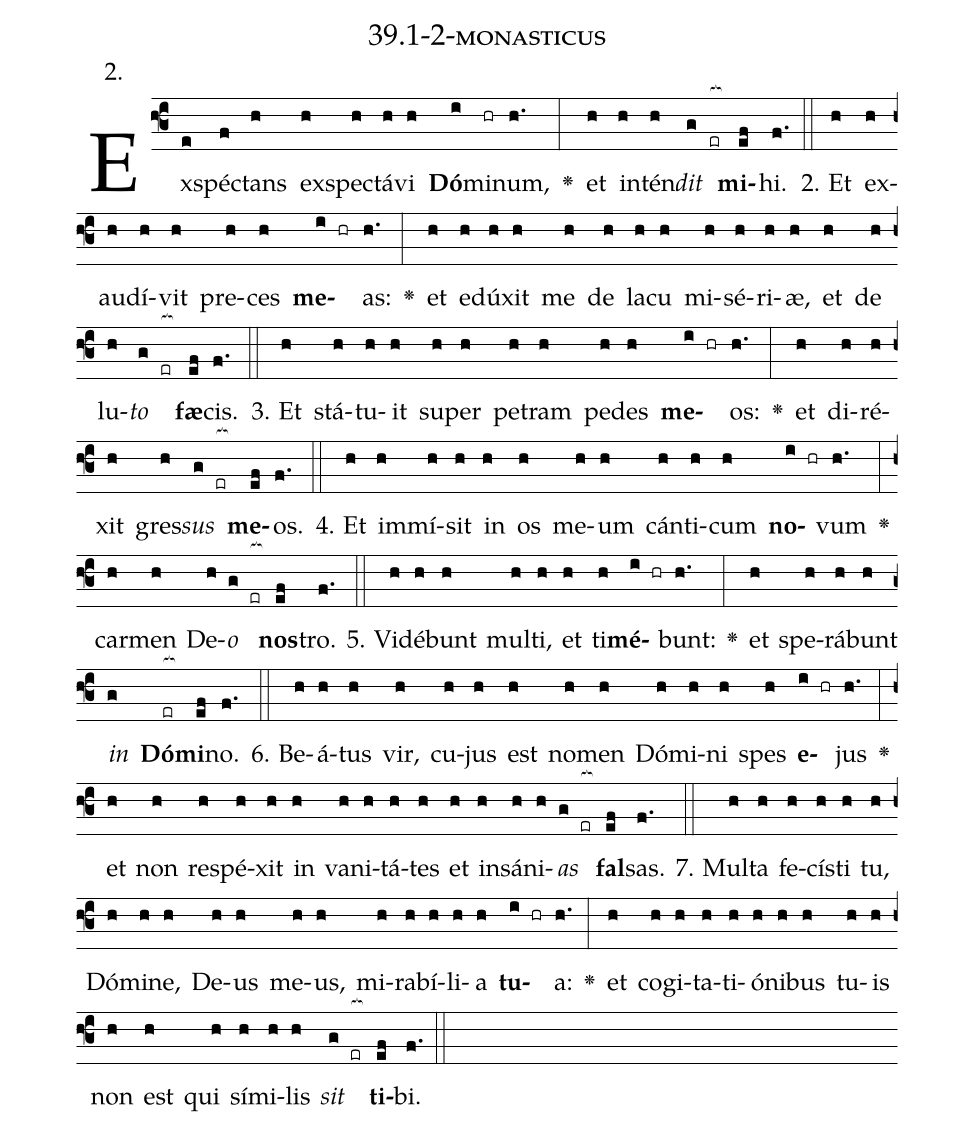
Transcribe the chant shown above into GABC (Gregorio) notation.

name: 39.1-2-monasticus;
annotation: 2.;
%%
(f3)Ex(e)spéc(f)tans(h) ex(h)spec(h)tá(h)vi(h) <b>Dó</b>(i)mi(hr)num,(h.) <v>\greheightstar</v>(:) et(h) in(h)tén(h)<i>dit</i>(g er[ocb:1{]) <b>mi</b>(ef[ocb:0}])hi.(f.) (::)
2. Et(h) ex(h)au(h)dí(h)vit(h) pre(h)ces(h) <b>me</b>(i hr)as:(h.) <v>\greheightstar</v>(:) et(h) e(h)dú(h)xit(h) me(h) de(h) la(h)cu(h) mi(h)sé(h)ri(h)æ,(h) et(h) de(h) lu(h)<i>to</i>(g er[ocb:1{]) <b>fæ</b>(ef[ocb:0}])cis.(f.) (::)
3. Et(h) stá(h)tu(h)it(h) su(h)per(h) pe(h)tram(h) pe(h)des(h) <b>me</b>(i hr)os:(h.) <v>\greheightstar</v>(:) et(h) di(h)ré(h)xit(h) gres(h)<i>sus</i>(g er[ocb:1{]) <b>me</b>(ef[ocb:0}])os.(f.) (::)
4. Et(h) im(h)mí(h)sit(h) in(h) os(h) me(h)um(h) cán(h)ti(h)cum(h) <b>no</b>(i hr)vum(h.) <v>\greheightstar</v>(:) car(h)men(h) De(h)<i>o</i>(g er[ocb:1{]) <b>nos</b>(ef[ocb:0}])tro.(f.) (::)
5. Vi(h)dé(h)bunt(h) mul(h)ti,(h) et(h) ti(h)<b>mé</b>(i hr)bunt:(h.) <v>\greheightstar</v>(:) et(h) spe(h)rá(h)bunt(h) <i>in</i>(g) <b>Dó</b>(er[ocb:1{])<b>mi</b>(ef[ocb:0}])no.(f.) (::)
6. Be(h)á(h)tus(h) vir,(h) cu(h)jus(h) est(h) no(h)men(h) Dó(h)mi(h)ni(h) spes(h) <b>e</b>(i hr)jus(h.) <v>\greheightstar</v>(:) et(h) non(h) re(h)spé(h)xit(h) in(h) va(h)ni(h)tá(h)tes(h) et(h) in(h)sá(h)ni(h)<i>as</i>(g er[ocb:1{]) <b>fal</b>(ef[ocb:0}])sas.(f.) (::)
7. Mul(h)ta(h) fe(h)cís(h)ti(h) tu,(h) Dó(h)mi(h)ne,(h) De(h)us(h) me(h)us,(h) mi(h)ra(h)bí(h)li(h)a(h) <b>tu</b>(i hr)a:(h.) <v>\greheightstar</v>(:) et(h) co(h)gi(h)ta(h)ti(h)ó(h)ni(h)bus(h) tu(h)is(h) non(h) est(h) qui(h) sí(h)mi(h)lis(h) <i>sit</i>(g er[ocb:1{]) <b>ti</b>(ef[ocb:0}])bi.(f.) (::)
